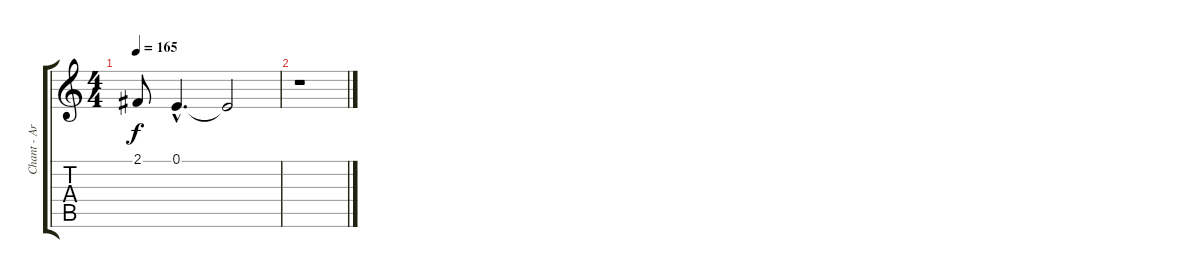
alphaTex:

\track ("Chant - Arnaud" "Chant - Ar") {instrument sopranosax}
\staff {score tabs}
\tuning (E4 B3 G3 D3 A2 E2) {hide}
\ts (4 4)
\tempo 165
\clef g2
\ks c
2.1{t}.8{dy f} 0.1{hac}.4{d} 0.1{t}.2 |
r.1
